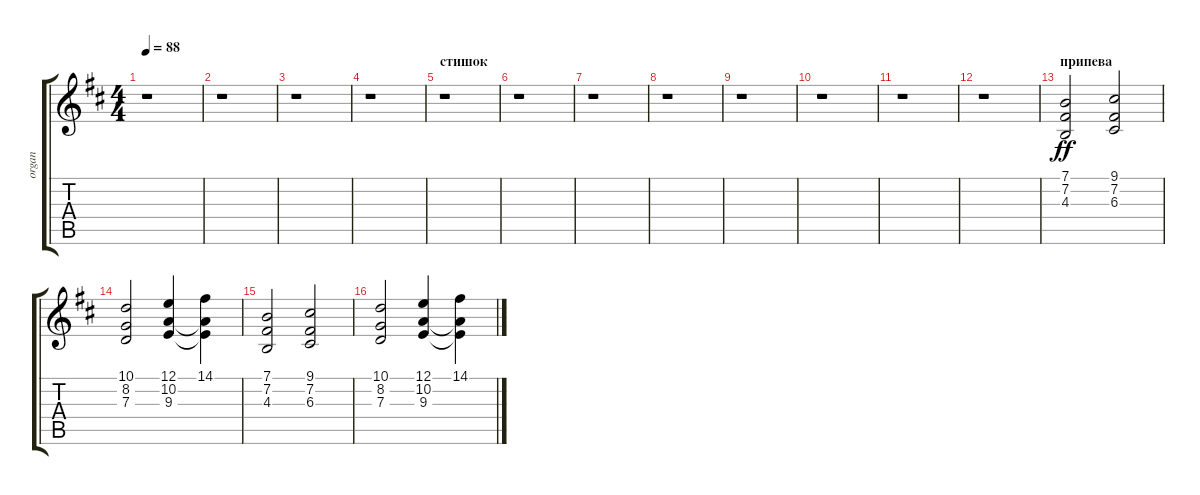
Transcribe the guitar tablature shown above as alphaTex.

\track ("organ" "organ") {instrument churchorgan}
\staff {score tabs}
\tuning (E4 B3 G3 D3 A2 E2) {hide}
\ts (4 4)
\tempo 88
\clef g2
\ks bminor
r.1{dy ff} |
r.1 |
r.1 |
r.1 |
\section ("" "стишок")
r.1 |
r.1 |
r.1 |
r.1 |
r.1 |
r.1 |
r.1 |
r.1 |
\section ("" "припева")
(7.1 7.2 4.3).2 (9.1 7.2 6.3).2 |
(10.1 8.2 7.3).2 (12.1 10.2 9.3).4 (14.1 10.2{t} 9.3{t}).4 |
(7.1 7.2 4.3).2 (9.1 7.2 6.3).2 |
(10.1 8.2 7.3).2 (12.1 10.2 9.3).4 (14.1 10.2{t} 9.3{t}).4
